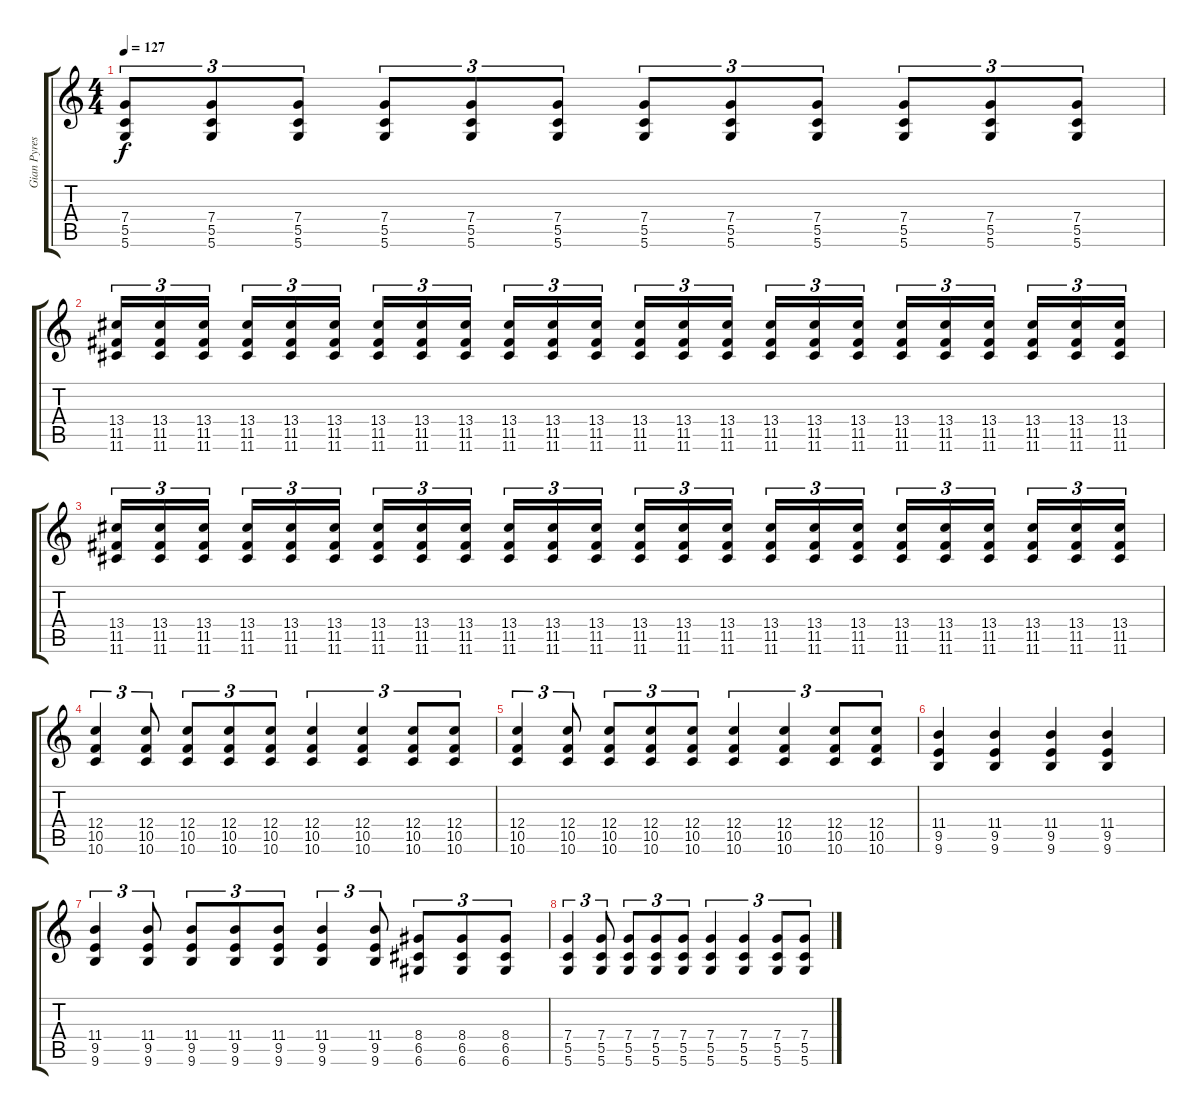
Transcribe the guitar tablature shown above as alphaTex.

\track ("Gian Pyres" "Gian Pyres") {instrument distortionguitar}
\staff {score tabs}
\tuning (D4 A3 F3 C3 G2 D2) {hide}
\ts (4 4)
\tempo 127
\clef g2
\ks c
(7.4 5.5 5.6).8{tu (3 2) dy f} (7.4 5.5 5.6).8{tu (3 2)} (7.4 5.5 5.6).8{tu (3 2)} (7.4 5.5 5.6).8{tu (3 2)} (7.4 5.5 5.6).8{tu (3 2)} (7.4 5.5 5.6).8{tu (3 2)} (7.4 5.5 5.6).8{tu (3 2)} (7.4 5.5 5.6).8{tu (3 2)} (7.4 5.5 5.6).8{tu (3 2)} (7.4 5.5 5.6).8{tu (3 2)} (7.4 5.5 5.6).8{tu (3 2)} (7.4 5.5 5.6).8{tu (3 2)} |
(13.4 11.5 11.6).16{tu (3 2)} (13.4 11.5 11.6).16{tu (3 2)} (13.4 11.5 11.6).16{tu (3 2)} (13.4 11.5 11.6).16{tu (3 2)} (13.4 11.5 11.6).16{tu (3 2)} (13.4 11.5 11.6).16{tu (3 2)} (13.4 11.5 11.6).16{tu (3 2)} (13.4 11.5 11.6).16{tu (3 2)} (13.4 11.5 11.6).16{tu (3 2)} (13.4 11.5 11.6).16{tu (3 2)} (13.4 11.5 11.6).16{tu (3 2)} (13.4 11.5 11.6).16{tu (3 2)} (13.4 11.5 11.6).16{tu (3 2)} (13.4 11.5 11.6).16{tu (3 2)} (13.4 11.5 11.6).16{tu (3 2)} (13.4 11.5 11.6).16{tu (3 2)} (13.4 11.5 11.6).16{tu (3 2)} (13.4 11.5 11.6).16{tu (3 2)} (13.4 11.5 11.6).16{tu (3 2)} (13.4 11.5 11.6).16{tu (3 2)} (13.4 11.5 11.6).16{tu (3 2)} (13.4 11.5 11.6).16{tu (3 2)} (13.4 11.5 11.6).16{tu (3 2)} (13.4 11.5 11.6).16{tu (3 2)} |
(13.4 11.5 11.6).16{tu (3 2)} (13.4 11.5 11.6).16{tu (3 2)} (13.4 11.5 11.6).16{tu (3 2)} (13.4 11.5 11.6).16{tu (3 2)} (13.4 11.5 11.6).16{tu (3 2)} (13.4 11.5 11.6).16{tu (3 2)} (13.4 11.5 11.6).16{tu (3 2)} (13.4 11.5 11.6).16{tu (3 2)} (13.4 11.5 11.6).16{tu (3 2)} (13.4 11.5 11.6).16{tu (3 2)} (13.4 11.5 11.6).16{tu (3 2)} (13.4 11.5 11.6).16{tu (3 2)} (13.4 11.5 11.6).16{tu (3 2)} (13.4 11.5 11.6).16{tu (3 2)} (13.4 11.5 11.6).16{tu (3 2)} (13.4 11.5 11.6).16{tu (3 2)} (13.4 11.5 11.6).16{tu (3 2)} (13.4 11.5 11.6).16{tu (3 2)} (13.4 11.5 11.6).16{tu (3 2)} (13.4 11.5 11.6).16{tu (3 2)} (13.4 11.5 11.6).16{tu (3 2)} (13.4 11.5 11.6).16{tu (3 2)} (13.4 11.5 11.6).16{tu (3 2)} (13.4 11.5 11.6).16{tu (3 2)} |
(12.4 10.5 10.6).4{tu (3 2)} (12.4 10.5 10.6).8{tu (3 2)} (12.4 10.5 10.6).8{tu (3 2)} (12.4 10.5 10.6).8{tu (3 2)} (12.4 10.5 10.6).8{tu (3 2)} (12.4 10.5 10.6).4{tu (3 2)} (12.4 10.5 10.6).4{tu (3 2)} (12.4 10.5 10.6).8{tu (3 2)} (12.4 10.5 10.6).8{tu (3 2)} |
(12.4 10.5 10.6).4{tu (3 2)} (12.4 10.5 10.6).8{tu (3 2)} (12.4 10.5 10.6).8{tu (3 2)} (12.4 10.5 10.6).8{tu (3 2)} (12.4 10.5 10.6).8{tu (3 2)} (12.4 10.5 10.6).4{tu (3 2)} (12.4 10.5 10.6).4{tu (3 2)} (12.4 10.5 10.6).8{tu (3 2)} (12.4 10.5 10.6).8{tu (3 2)} |
(11.4 9.5 9.6).4 (11.4 9.5 9.6).4 (11.4 9.5 9.6).4 (11.4 9.5 9.6).4 |
(11.4 9.5 9.6).4{tu (3 2)} (11.4 9.5 9.6).8{tu (3 2)} (11.4 9.5 9.6).8{tu (3 2)} (11.4 9.5 9.6).8{tu (3 2)} (11.4 9.5 9.6).8{tu (3 2)} (11.4 9.5 9.6).4{tu (3 2)} (11.4 9.5 9.6).8{tu (3 2)} (8.4 6.5 6.6).8{tu (3 2)} (8.4 6.5 6.6).8{tu (3 2)} (8.4 6.5 6.6).8{tu (3 2)} |
(7.4 5.5 5.6).4{tu (3 2)} (7.4 5.5 5.6).8{tu (3 2)} (7.4 5.5 5.6).8{tu (3 2)} (7.4 5.5 5.6).8{tu (3 2)} (7.4 5.5 5.6).8{tu (3 2)} (7.4 5.5 5.6).4{tu (3 2)} (7.4 5.5 5.6).4{tu (3 2)} (7.4 5.5 5.6).8{tu (3 2)} (7.4 5.5 5.6).8{tu (3 2)}
